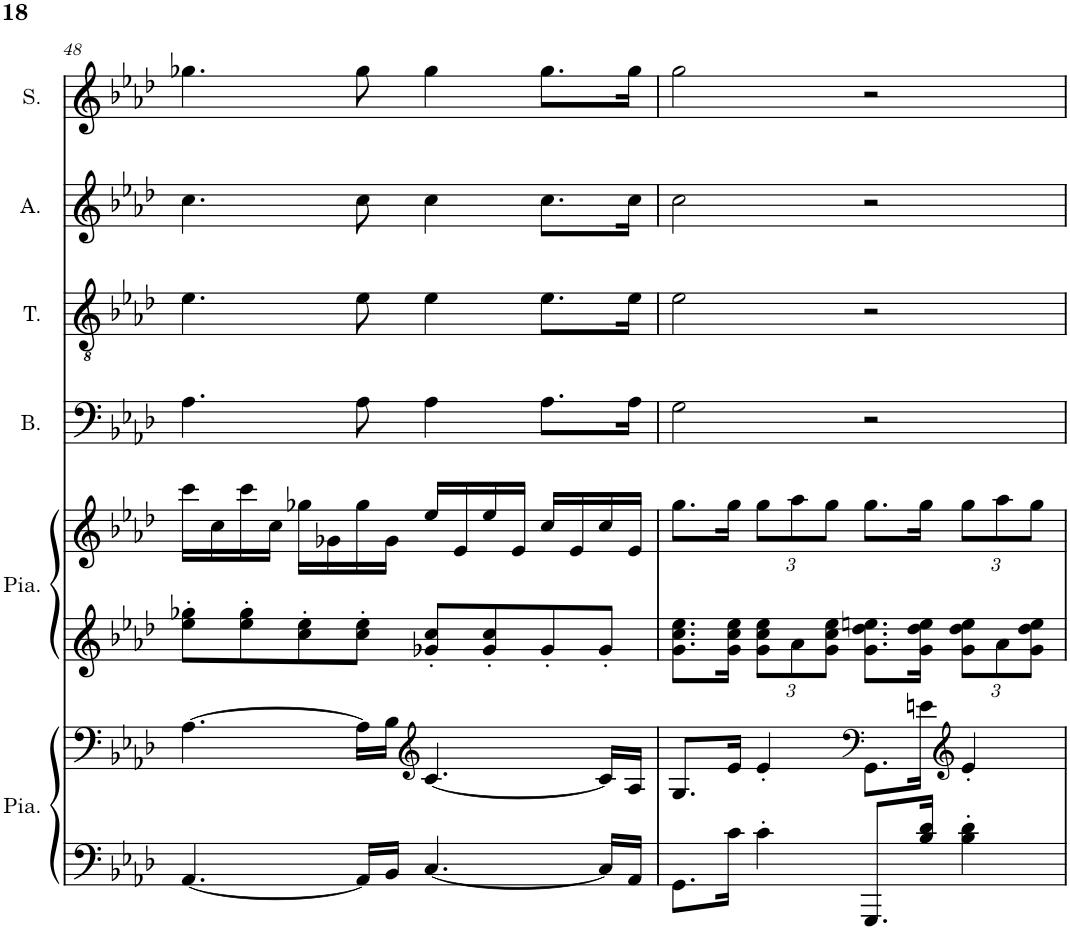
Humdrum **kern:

**kern	**kern	**kern	**kern	**kern	**kern	**kern	**kern
*part6	*part6	*part5	*part5	*part4	*part3	*part2	*part1
*staff8	*staff7	*staff6	*staff5	*staff4	*staff3	*staff2	*staff1
*I"Piano, main gauche	*	*I"Piano, main droite	*	*I"Basse	*I"Ténor	*I"Alto	*I"Soprano
*I'Pia.	*	*I'Pia.	*	*I'B.	*I'T.	*I'A.	*I'S.
!!LO:PB:g=z
*clefF4	*clefG2	*clefG2	*clefG2	*clefF4	*clefGv2	*clefG2	*clefG2
*k[b-e-a-d-]	*k[b-e-a-d-]	*k[b-e-a-d-]	*k[b-e-a-d-]	*k[b-e-a-d-]	*k[b-e-a-d-]	*k[b-e-a-d-]	*k[b-e-a-d-]
*M4/4	*M4/4	*M4/4	*M4/4	*M4/4	*M4/4	*M4/4	*M4/4
=48	=48	=48	=48	=48	=48	=48	=48
[4.AA-/	[4.A-\	8ee-\' 8gg-X\'L	16ccc\LL	4.A-\	4.e-\	4.cc\	4.gg-X\
.	.	.	16cc\	.	.	.	.
.	.	8ee-\' 8gg-\'	16ccc\	.	.	.	.
.	.	.	16cc\JJ	.	.	.	.
.	.	8cc\' 8ee-\'	16gg-X\LL	.	.	.	.
.	.	.	16g-X\	.	.	.	.
16AA-/LL]	16A-\LL]	8cc\' 8ee-\'J	16gg-\	8A-\	8e-\	8cc\	8gg-\
16BB-/JJ	16B-\JJ	.	16g-\JJ	.	.	.	.
*	*clefG2	*	*	*	*	*	*
[4.C/	[4.c/	8g-X/' 8cc/'L	16ee-/LL	4A-\	4e-\	4cc\	4gg-\
.	.	.	16e-/	.	.	.	.
.	.	8g-/' 8cc/'	16ee-/	.	.	.	.
.	.	.	16e-/JJ	.	.	.	.
.	.	8g-'/	16cc/LL	8.A-\L	8.e-\L	8.cc\L	8.gg-\L
.	.	.	16e-/	.	.	.	.
16C/LL]	16c/LL]	8g-'/J	16cc/	.	.	.	.
16AA-/JJ	16A-/JJ	.	16e-/JJ	16A-\Jk	16e-\Jk	16cc\Jk	16gg-\Jk
=49	=49	=49	=49	=49	=49	=49	=49
8.GG\L	8.G/L	8.g\ 8.cc\ 8.ee-\L	8.gg\L	2G\	2e-\	2cc\	2gg\
16c\Jk	16e-/Jk	16g\ 16cc\ 16ee-\Jk	16gg\Jk	.	.	.	.
*	*	*Xbrackettup	*Xbrackettup	*	*	*	*
4c'\	4e-'/	12g\ 12cc\ 12ee-\L	12gg\L	.	.	.	.
.	.	12a-\	12aa-\	.	.	.	.
.	.	12g\ 12cc\ 12ee-\J	12gg\J	.	.	.	.
*	*clefF4	*	*	*	*	*	*
8.GGG/L	8.GG\L	8.g\ 8.dd-\ 8.een\L	8.gg\L	2r	2r	2r	2r
16B-/ 16d-/Jk	16en\Jk	16g\ 16dd-\ 16ee\Jk	16gg\Jk	.	.	.	.
*	*clefG2	*	*	*	*	*	*
4B-\' 4d-\'	4e'/	12g\ 12dd-\ 12ee\L	12gg\L	.	.	.	.
.	.	12a-\	12aa-\	.	.	.	.
.	.	12g\ 12dd-\ 12ee\J	12gg\J	.	.	.	.
=	=	=	=	=	=	=	=
*-	*-	*-	*-	*-	*-	*-	*-
